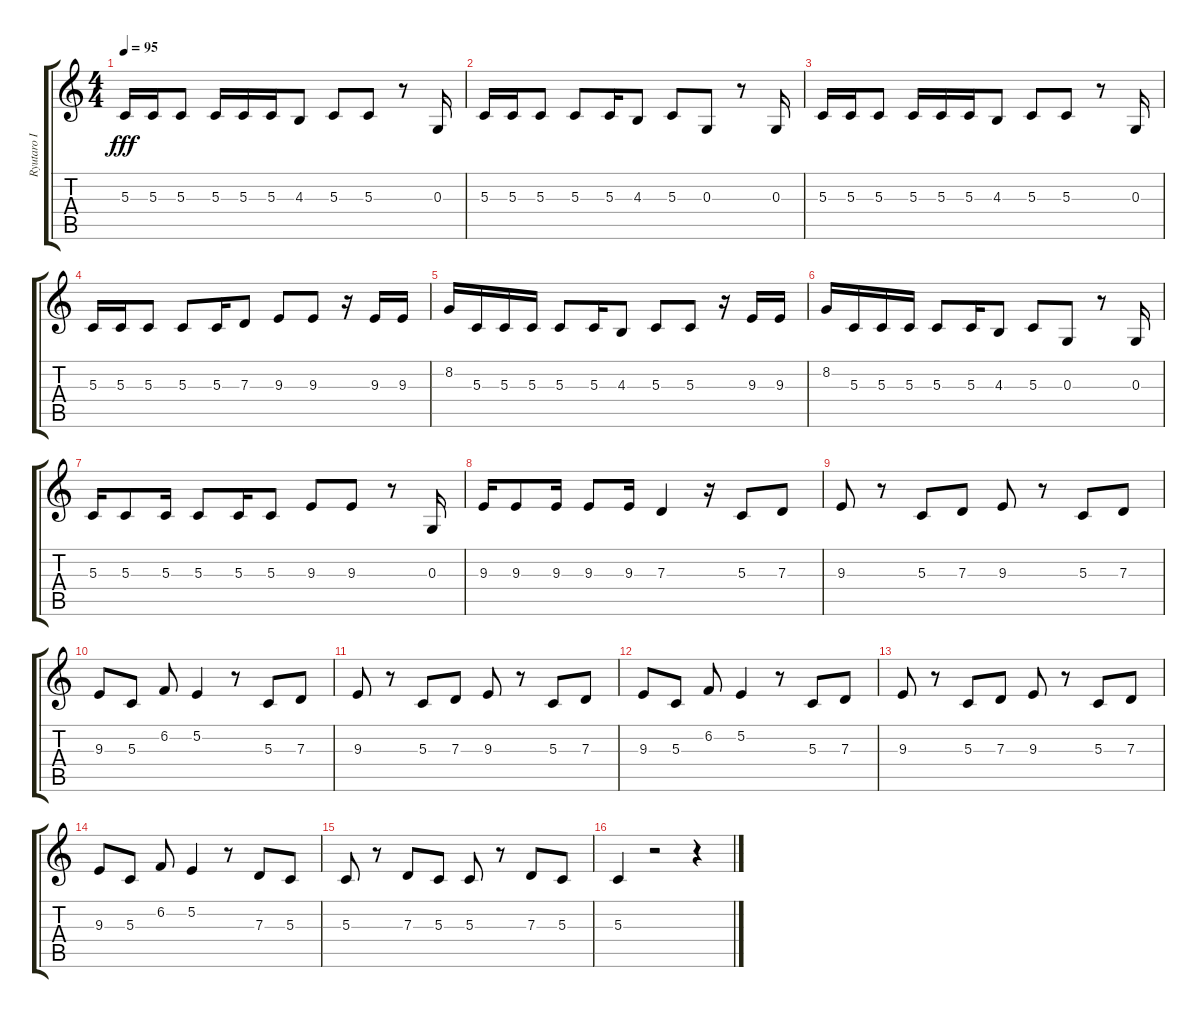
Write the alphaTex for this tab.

\track ("Ryutaro I" "Ryutaro I") {instrument voiceoohs}
\staff {score tabs}
\tuning (E4 B3 G3 D3 A2 E2) {hide}
\ts (4 4)
\tempo 95
\clef g2
\ks c
5.3.16{dy fff} 5.3.16 5.3.8 5.3.16 5.3.16 5.3.16 4.3.8 5.3.8 5.3.8 r.8 0.3.16 |
5.3.16 5.3.16 5.3.8 5.3.8 5.3.16 4.3.8 5.3.8 0.3.8 r.8 0.3.16 |
5.3.16 5.3.16 5.3.8 5.3.16 5.3.16 5.3.16 4.3.8 5.3.8 5.3.8 r.8 0.3.16 |
5.3.16 5.3.16 5.3.8 5.3.8 5.3.16 7.3.8 9.3.8 9.3.8 r.16 9.3.16 9.3.16 |
8.2.16 5.3.16 5.3.16 5.3.16 5.3.8 5.3.16 4.3.8 5.3.8 5.3.8 r.16 9.3.16 9.3.16 |
8.2.16 5.3.16 5.3.16 5.3.16 5.3.8 5.3.16 4.3.8 5.3.8 0.3.8 r.8 0.3.16 |
5.3.16 5.3.8 5.3.16 5.3.8 5.3.16 5.3.8 9.3.8 9.3.8 r.8 0.3.16 |
9.3.16 9.3.8 9.3.16 9.3.8 9.3.16 7.3.4 r.16 5.3.8 7.3.8 |
9.3.8 r.8 5.3.8 7.3.8 9.3.8 r.8 5.3.8 7.3.8 |
9.3.8 5.3.8 6.2.8 5.2.4 r.8 5.3.8 7.3.8 |
9.3.8 r.8 5.3.8 7.3.8 9.3.8 r.8 5.3.8 7.3.8 |
9.3.8 5.3.8 6.2.8 5.2.4 r.8 5.3.8 7.3.8 |
9.3.8 r.8 5.3.8 7.3.8 9.3.8 r.8 5.3.8 7.3.8 |
9.3.8 5.3.8 6.2.8 5.2.4 r.8 7.3.8 5.3.8 |
5.3.8 r.8 7.3.8 5.3.8 5.3.8 r.8 7.3.8 5.3.8 |
5.3.4 r.2 r.4
